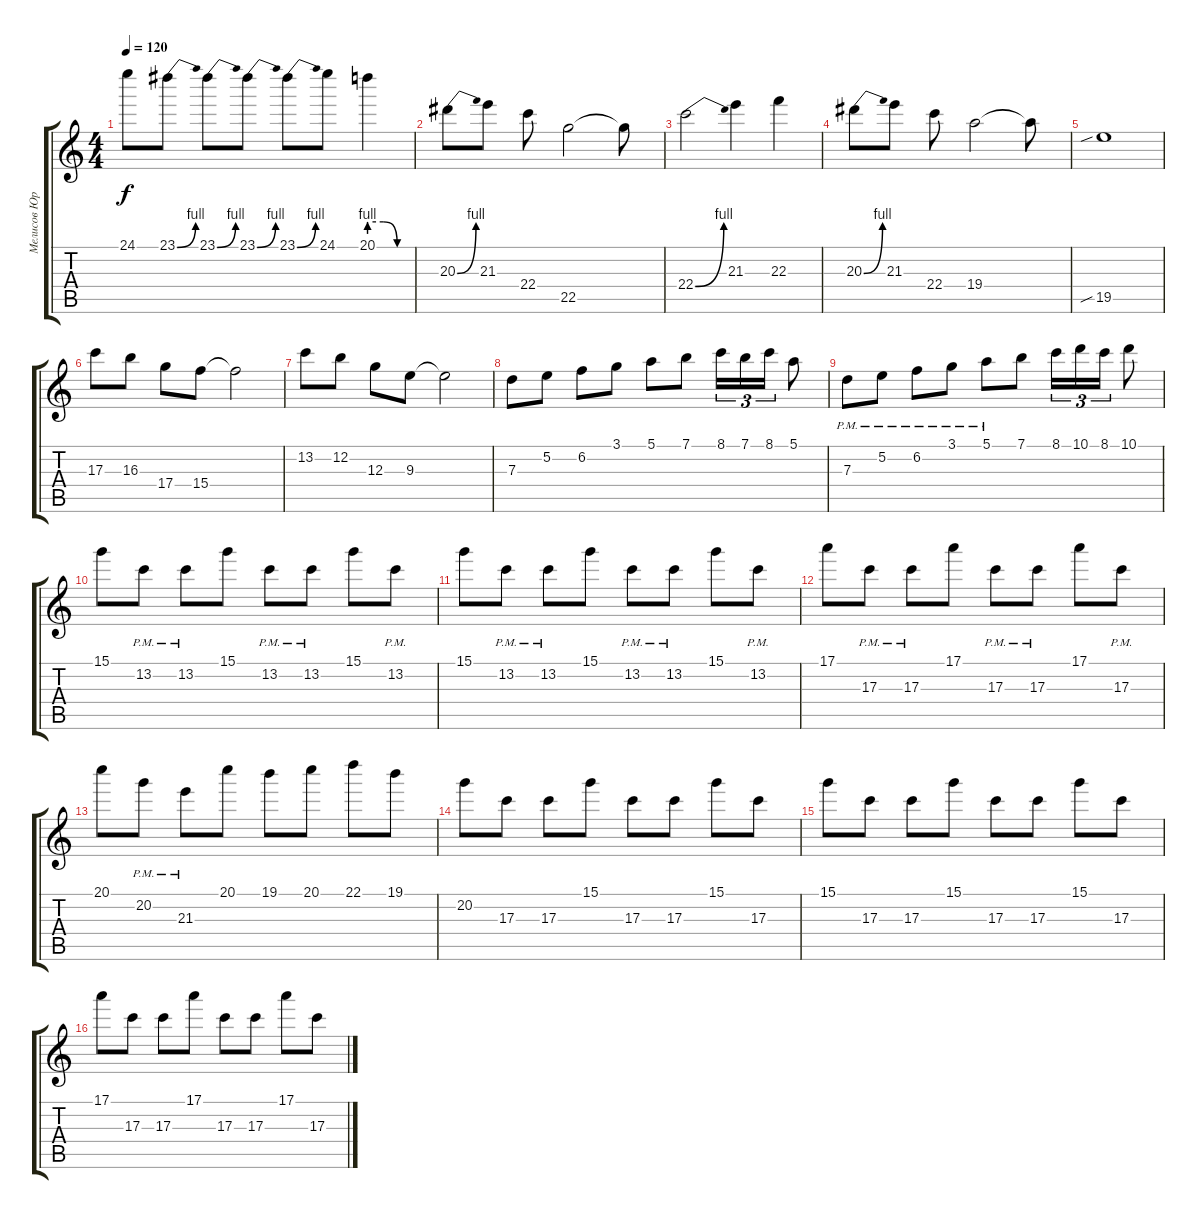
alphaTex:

\track ("Мелисов Юрий" "Мелисов Юр") {instrument distortionguitar}
\staff {score tabs}
\tuning (E4 B3 G3 D3 A2 E2) {hide}
\ts (4 4)
\tempo 120
\clef g2
\ks c
24.1.8{dy f} 23.1{be (bend 0 0 60 4)}.8 23.1{be (bend 0 0 60 4)}.8 23.1{be (bend 0 0 60 4)}.8 23.1{be (bend 0 0 60 4)}.8 24.1.8 20.1{be (custom 0 4 20 4 40 0 60 0)}.4 |
20.3{be (bend 0 0 60 4)}.8 21.3.8 22.4.8 22.5.2 22.5{t}.8 |
22.4{be (bend 0 0 60 4)}.2 21.3.4 22.3.4 |
20.3{be (bend 0 0 60 4)}.8 21.3.8 22.4.8 19.4.2 19.4{t}.8 |
19.5{sib}.1 |
17.3.8 16.3.8 17.4.8 15.4.8 15.4{t}.2 |
13.2.8 12.2.8 12.3.8 9.3.8 9.3{t}.2 |
7.3.8 5.2.8 6.2.8 3.1.8 5.1.8 7.1.8 8.1.16{tu (3 2)} 7.1.16{tu (3 2)} 8.1.16{tu (3 2)} 5.1.8 |
7.3{pm}.8 5.2{pm}.8 6.2{pm}.8 3.1{pm}.8 5.1{pm}.8 7.1.8 8.1.16{tu (3 2)} 10.1.16{tu (3 2)} 8.1.16{tu (3 2)} 10.1.8 |
15.1.8 13.2{pm}.8 13.2{pm}.8 15.1.8 13.2{pm}.8 13.2{pm}.8 15.1.8 13.2{pm}.8 |
15.1.8 13.2{pm}.8 13.2{pm}.8 15.1.8 13.2{pm}.8 13.2{pm}.8 15.1.8 13.2{pm}.8 |
17.1.8 17.3{pm}.8 17.3{pm}.8 17.1.8 17.3{pm}.8 17.3{pm}.8 17.1.8 17.3{pm}.8 |
20.1.8 20.2{pm}.8 21.3{pm}.8 20.1.8 19.1.8 20.1.8 22.1.8 19.1.8 |
20.2.8 17.3.8 17.3.8 15.1.8 17.3.8 17.3.8 15.1.8 17.3.8 |
15.1.8 17.3.8 17.3.8 15.1.8 17.3.8 17.3.8 15.1.8 17.3.8 |
17.1.8 17.3.8 17.3.8 17.1.8 17.3.8 17.3.8 17.1.8 17.3.8
